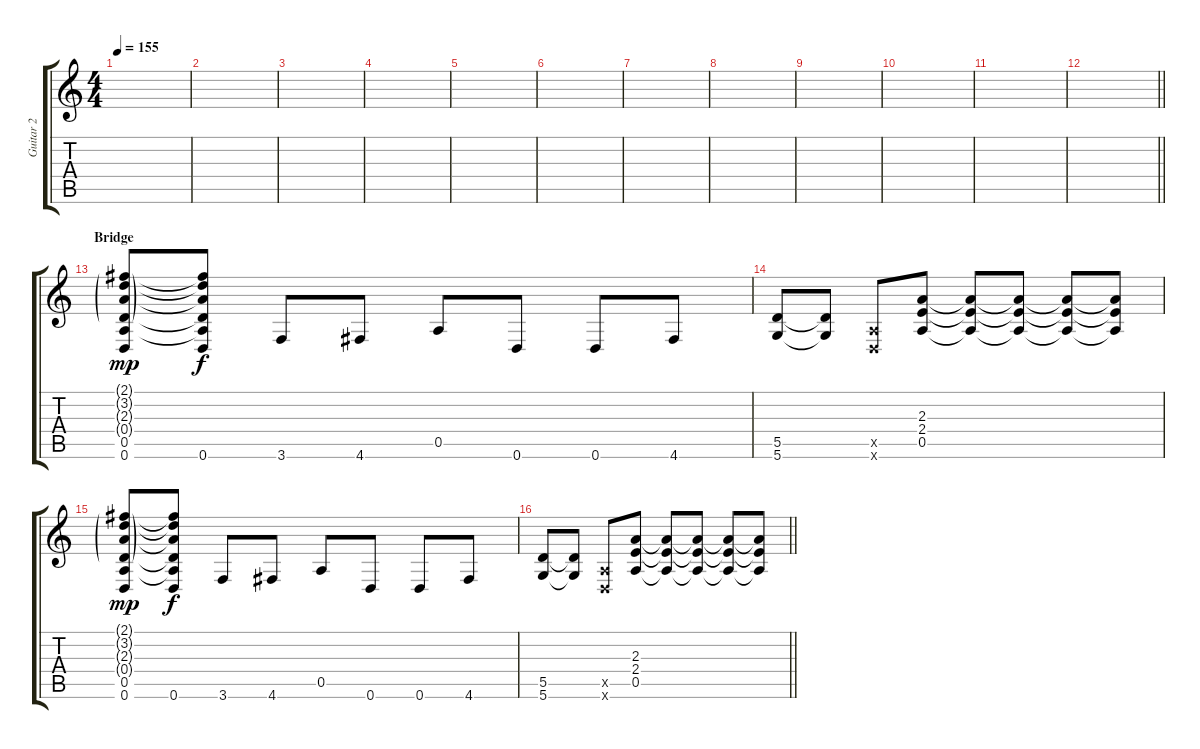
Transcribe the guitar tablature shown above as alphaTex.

\track ("Guitar 2" "Guitar 2") {instrument overdrivenguitar}
\staff {score tabs}
\tuning (E4 B3 G3 D3 A2 D2) {hide}
\ts (4 4)
\tempo 155
\clef g2
\ks c
|
|
|
|
|
|
|
|
|
|
|
\barLineRight lightlight
|
\section ("" "Bridge")
(2.1{g} 3.2{g} 2.3{g} 0.4{g} 0.5 0.6).8{dy mp} (2.1{t} 3.2{t} 2.3{t} 0.4{t} 0.5{t} 0.6).8{dy f} 3.6.8 4.6.8 0.5.8 0.6.8 0.6.8 4.6.8 |
(5.5 5.6).8 (5.5{t} 5.6{t}).8 (0.5{x} 0.6{x}).8 (2.3 2.4 0.5).8 (2.3{t} 2.4{t} 0.5{t}).8 (2.3{t} 2.4{t} 0.5{t}).8 (2.3{t} 2.4{t} 0.5{t}).8 (2.3{t} 2.4{t} 0.5{t}).8 |
(2.1{g} 3.2{g} 2.3{g} 0.4{g} 0.5 0.6).8{dy mp} (2.1{t} 3.2{t} 2.3{t} 0.4{t} 0.5{t} 0.6).8{dy f} 3.6.8 4.6.8 0.5.8 0.6.8 0.6.8 4.6.8 |
\barLineRight lightlight
(5.5 5.6).8 (5.5{t} 5.6{t}).8 (0.5{x} 0.6{x}).8 (2.3 2.4 0.5).8 (2.3{t} 2.4{t} 0.5{t}).8 (2.3{t} 2.4{t} 0.5{t}).8 (2.3{t} 2.4{t} 0.5{t}).8 (2.3{t} 2.4{t} 0.5{t}).8
